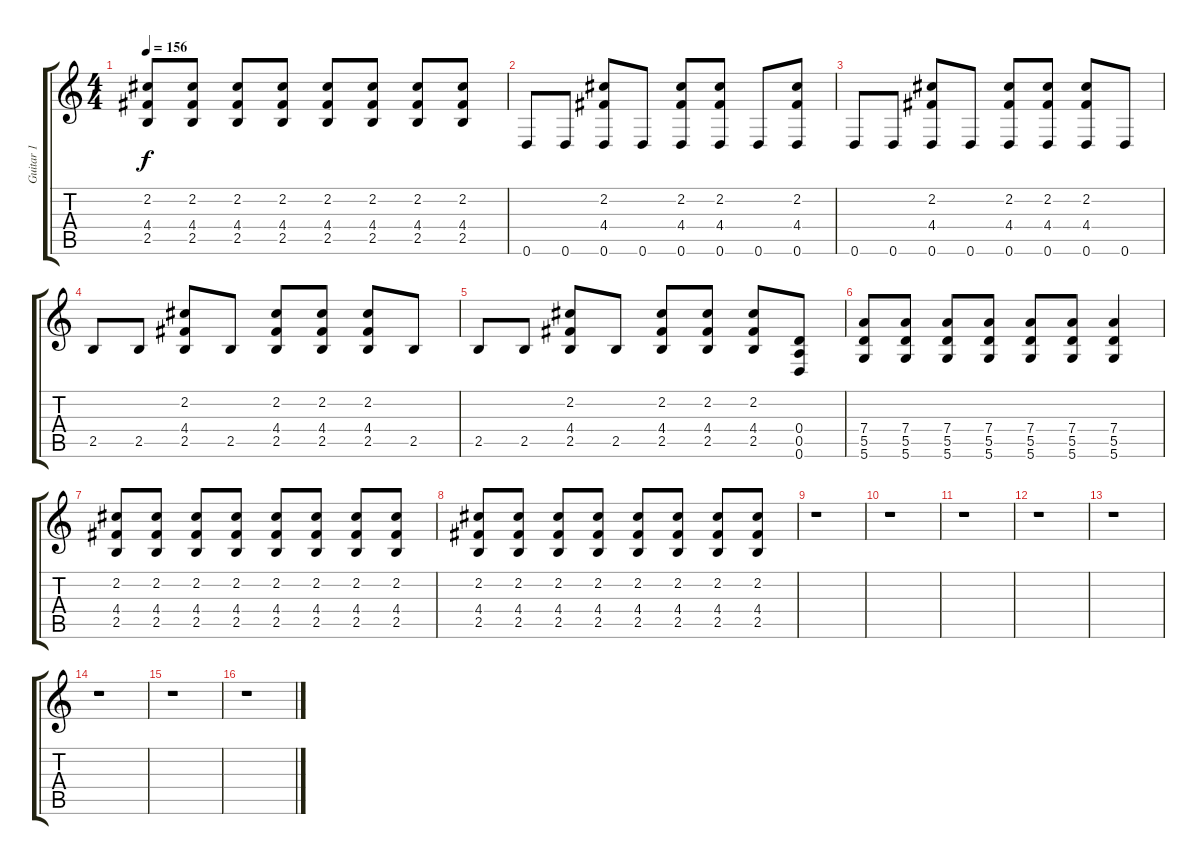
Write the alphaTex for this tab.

\track ("Guitar 1" "Guitar 1") {solo instrument acousticguitarsteel}
\staff {score tabs}
\tuning (E4 B3 G3 D3 A2 D2) {hide}
\ts (4 4)
\tempo 156
\clef g2
\ks c
(2.2 4.4 2.5).8{dy f} (2.2 4.4 2.5).8 (2.2 4.4 2.5).8 (2.2 4.4 2.5).8 (2.2 4.4 2.5).8 (2.2 4.4 2.5).8 (2.2 4.4 2.5).8 (2.2 4.4 2.5).8 |
0.6.8 0.6.8 (2.2 4.4 0.6).8 0.6.8 (2.2 4.4 0.6).8 (2.2 4.4 0.6).8 0.6.8 (2.2 4.4 0.6).8 |
0.6.8 0.6.8 (2.2 4.4 0.6).8 0.6.8 (2.2 4.4 0.6).8 (2.2 4.4 0.6).8 (2.2 4.4 0.6).8 0.6.8 |
2.5.8 2.5.8 (2.2 4.4 2.5).8 2.5.8 (2.2 4.4 2.5).8 (2.2 4.4 2.5).8 (2.2 4.4 2.5).8 2.5.8 |
2.5.8 2.5.8 (2.2 4.4 2.5).8 2.5.8 (2.2 4.4 2.5).8 (2.2 4.4 2.5).8 (2.2 4.4 2.5).8 (0.4 0.5 0.6).8 |
(7.4 5.5 5.6).8 (7.4 5.5 5.6).8 (7.4 5.5 5.6).8 (7.4 5.5 5.6).8 (7.4 5.5 5.6).8 (7.4 5.5 5.6).8 (7.4 5.5 5.6).4 |
(2.2 4.4 2.5).8 (2.2 4.4 2.5).8 (2.2 4.4 2.5).8 (2.2 4.4 2.5).8 (2.2 4.4 2.5).8 (2.2 4.4 2.5).8 (2.2 4.4 2.5).8 (2.2 4.4 2.5).8 |
(2.2 4.4 2.5).8 (2.2 4.4 2.5).8 (2.2 4.4 2.5).8 (2.2 4.4 2.5).8 (2.2 4.4 2.5).8 (2.2 4.4 2.5).8 (2.2 4.4 2.5).8 (2.2 4.4 2.5).8 |
r.1 |
r.1 |
r.1 |
r.1 |
r.1 |
r.1 |
r.1 |
r.1
